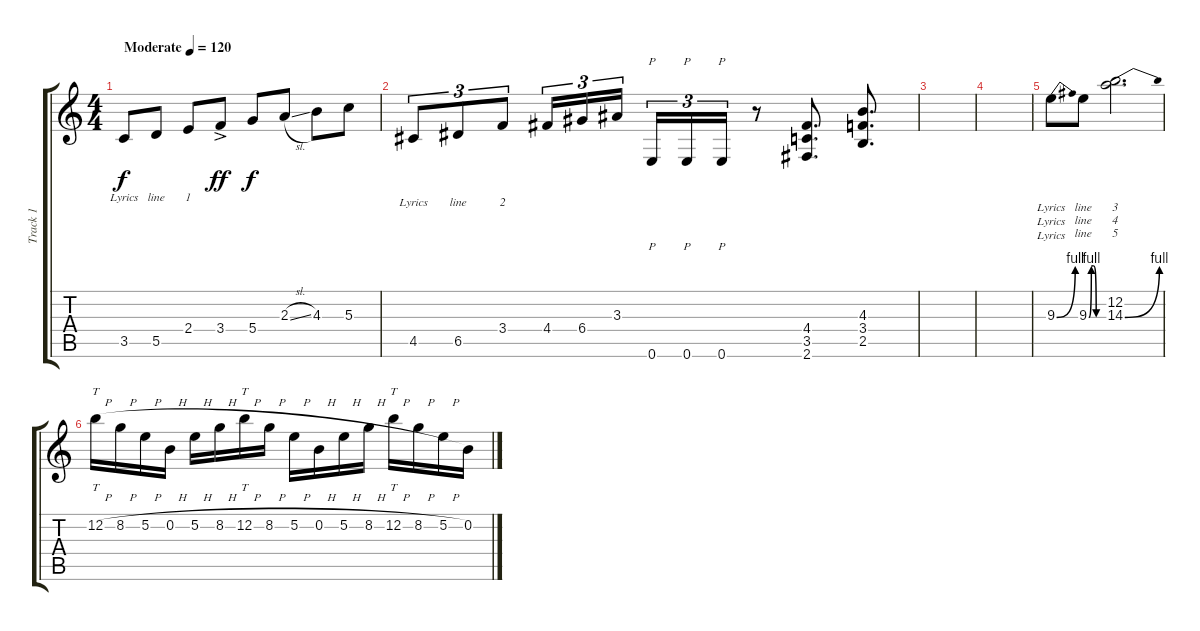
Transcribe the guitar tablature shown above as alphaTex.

\track ("Track 1" "Track 1") {instrument distortionguitar}
\staff {score tabs}
\tuning (E4 B3 G3 D3 A2 E2) {hide}
\ts (4 4)
\tempo (120 "Moderate")
\clef g2
\ks c
3.5.8{lyrics (0 "Lyrics") lyrics (1 "") lyrics (2 "") lyrics (3 "") lyrics (4 "") dy f instrument distortionguitar} 5.5.8{lyrics (0 "line") lyrics (1 "") lyrics (2 "") lyrics (3 "") lyrics (4 "")} 2.4.8{lyrics (0 "1") lyrics (1 "") lyrics (2 "") lyrics (3 "") lyrics (4 "")} 3.4{ac}.8{dy ff} 5.4.8{dy f} 2.3{sl}.8 4.3.8 5.3.8 |
4.5.8{tu (3 2) lyrics (0 "") lyrics (1 "Lyrics") lyrics (2 "") lyrics (3 "") lyrics (4 "")} 6.5.8{tu (3 2) lyrics (0 "") lyrics (1 "line") lyrics (2 "") lyrics (3 "") lyrics (4 "")} 3.4.8{tu (3 2) lyrics (0 "") lyrics (1 "2") lyrics (2 "") lyrics (3 "") lyrics (4 "")} 4.4.16{tu (3 2)} 6.4.16{tu (3 2)} 3.3.16{tu (3 2) beam splitsecondary} 0.6.16{p tu (3 2)} 0.6.16{p tu (3 2)} 0.6.16{p tu (3 2)} r.8 (4.4 3.5 2.6).8{d} (4.3 3.4 2.5).8{d} |
|
|
9.3{be (bend 0 0 60 4)}.8{lyrics (0 "") lyrics (1 "") lyrics (2 "Lyrics") lyrics (3 "Lyrics") lyrics (4 "Lyrics")} 9.3{be (custom 0 0 10 4 20 4 30 0 60 0)}.8{lyrics (0 "") lyrics (1 "") lyrics (2 "line") lyrics (3 "line") lyrics (4 "line")} (12.2 14.3{be (bend 0 0 60 4)}).2{d lyrics (0 "") lyrics (1 "") lyrics (2 "3") lyrics (3 "4") lyrics (4 "5")} |
12.2{h}.16{tt} 8.2{h}.16 5.2{h}.16 0.2{h}.16 5.2{h}.16 8.2{h}.16 12.2{h}.16{tt} 8.2{h}.16 5.2{h}.16 0.2{h}.16 5.2{h}.16 8.2{h}.16 12.2{h}.16{tt} 8.2{h}.16 5.2{h}.16 0.2.16
